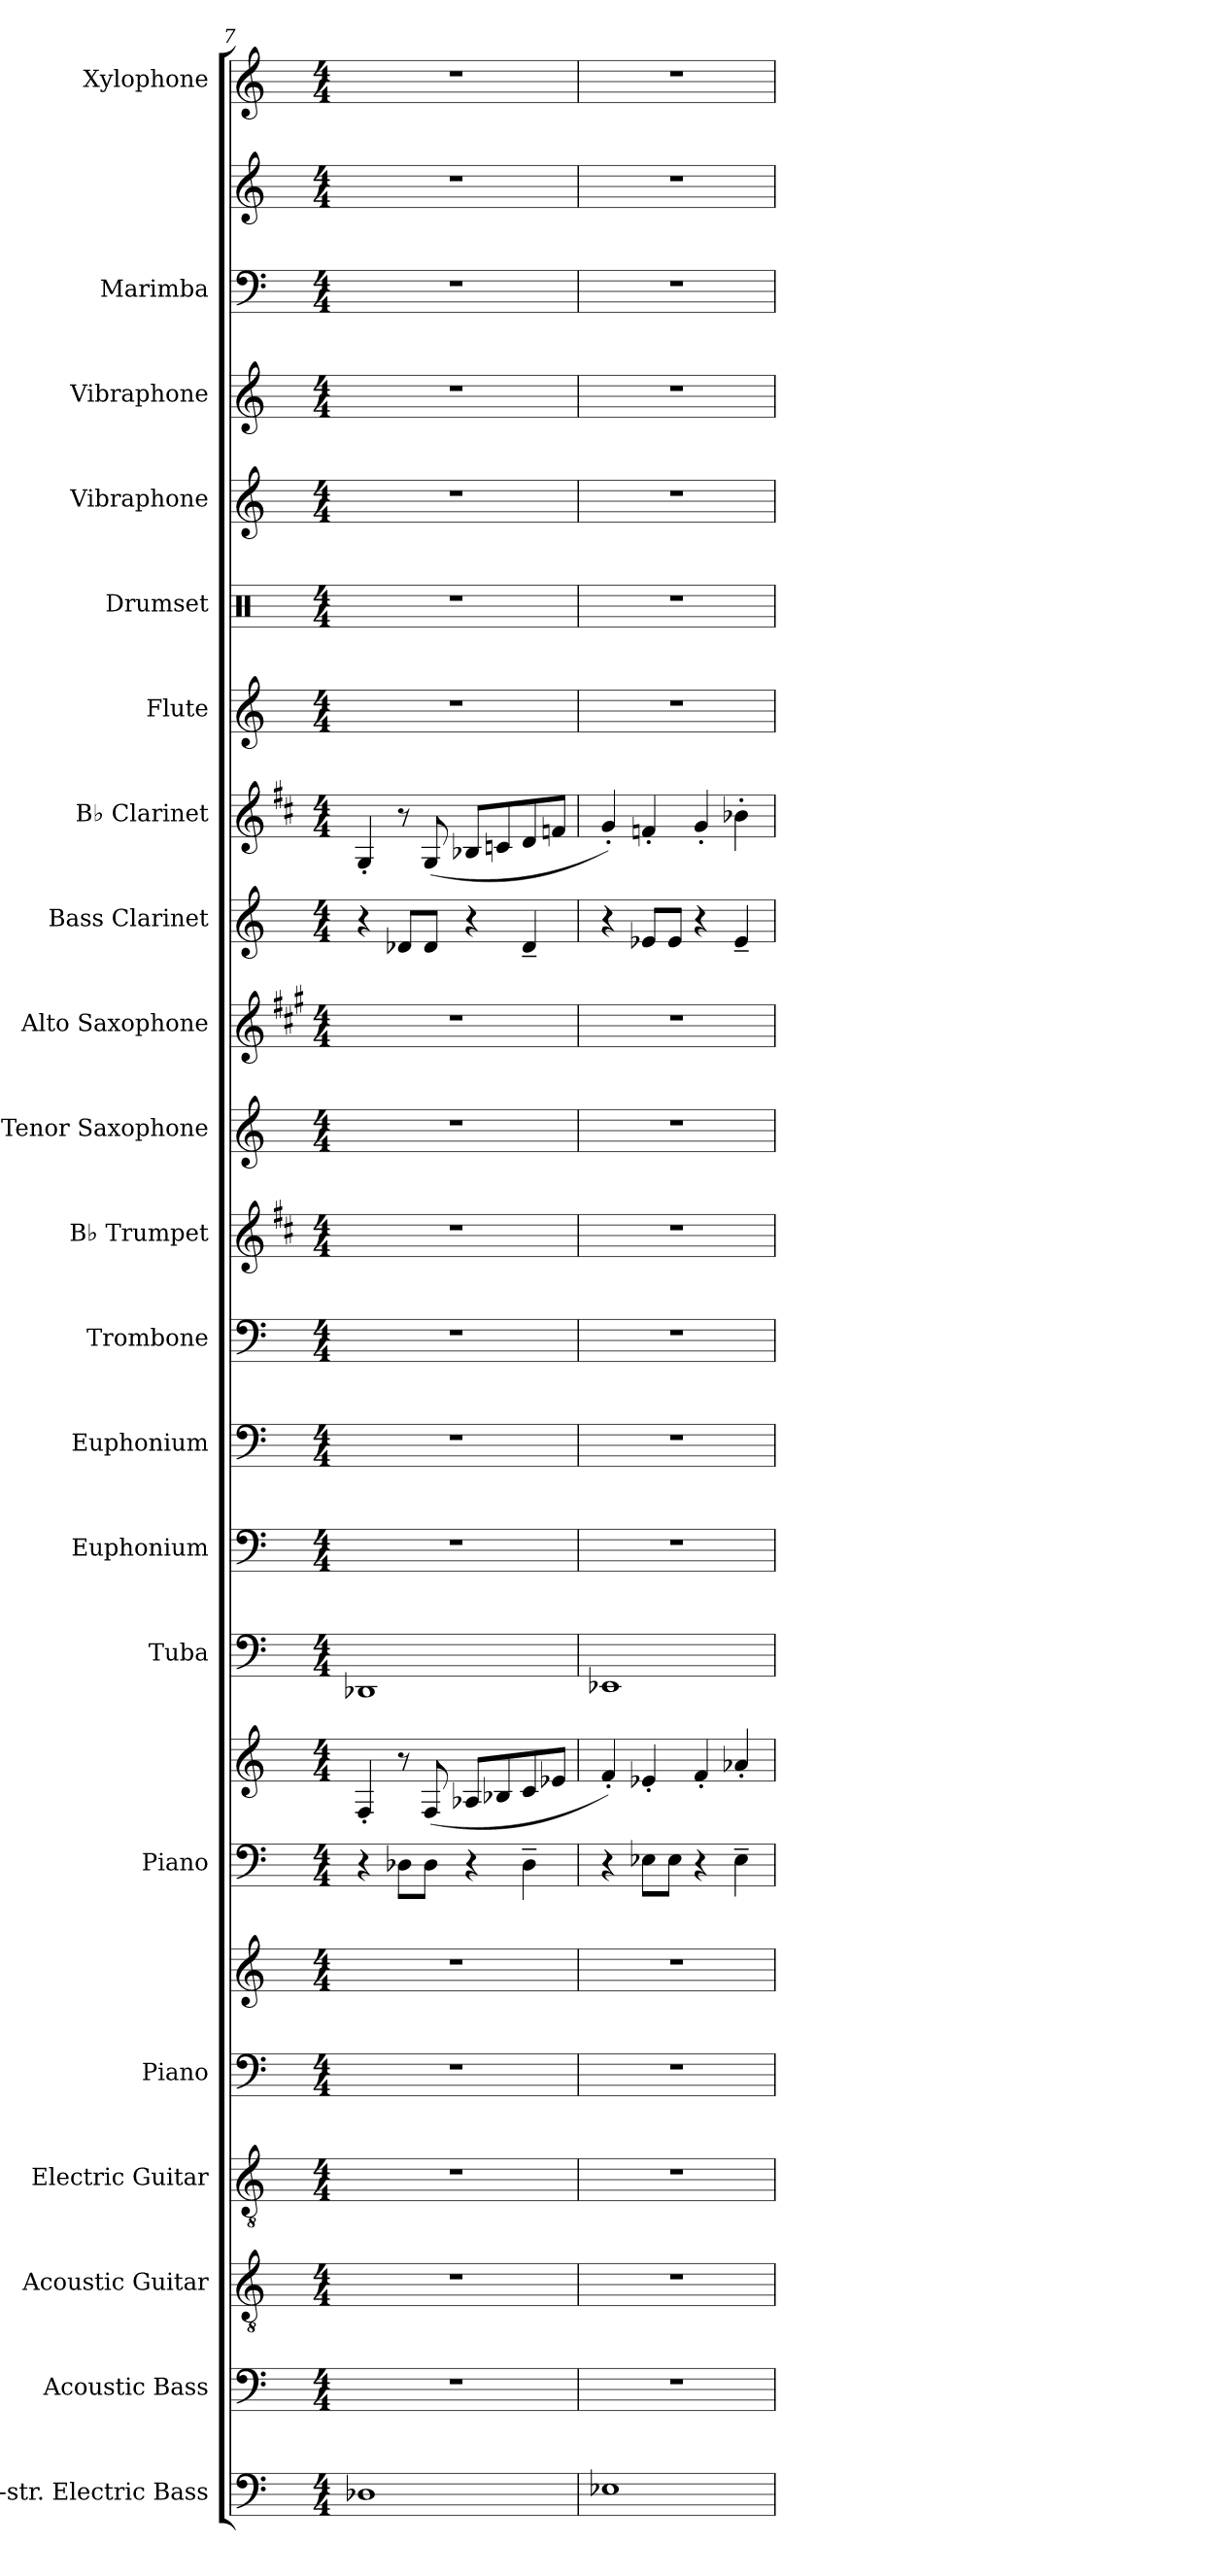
**kern	**kern	**kern	**kern	**kern	**kern	**kern	**kern	**kern	**kern	**kern	**kern	**kern	**kern	**kern	**kern	**kern	**kern	**kern	**kern	**kern	**kern	**kern	**kern
*part21	*part20	*part19	*part18	*part17	*part17	*part16	*part16	*part15	*part14	*part13	*part12	*part11	*part10	*part9	*part8	*part7	*part6	*part5	*part4	*part3	*part2	*part2	*part1
*staff24	*staff23	*staff22	*staff21	*staff20	*staff19	*staff18	*staff17	*staff16	*staff15	*staff14	*staff13	*staff12	*staff11	*staff10	*staff9	*staff8	*staff7	*staff6	*staff5	*staff4	*staff3	*staff2	*staff1
*I"5-str. Electric Bass	*I"Acoustic Bass	*I"Acoustic Guitar	*I"Electric Guitar	*I"Piano	*	*I"Piano	*	*I"Tuba	*I"Euphonium	*I"Euphonium	*I"Trombone	*I"B♭ Trumpet	*I"Tenor Saxophone	*I"Alto Saxophone	*I"Bass Clarinet	*I"B♭ Clarinet	*I"Flute	*I"Drumset	*I"Vibraphone	*I"Vibraphone	*I"Marimba	*	*I"Xylophone
*I'El. B.	*I'Bass	*I'Guit.	*I'El. Guit.	*I'Pno.	*	*I'Pno.	*	*I'Tba.	*I'Euph.	*I'Euph.	*I'Tbn.	*I'B♭ Tpt.	*I'T. Sax.	*I'A. Sax.	*I'B. Cl.	*I'B♭ Cl.	*I'Fl.	*I'Drs.	*I'Vib.	*I'Vib.	*I'Mrm.	*	*I'Xyl.
*clefF4	*clefF4	*clefGv2	*clefGv2	*clefF4	*clefG2	*clefF4	*clefG2	*clefF4	*clefF4	*clefF4	*clefF4	*clefG2	*clefG2	*clefG2	*clefG2	*clefG2	*clefG2	*clefX	*clefG2	*clefG2	*clefF4	*clefG2	*clefG2
*ITrd7c12	*ITrd7c12	*	*	*	*	*	*	*	*	*	*	*ITrd1c2	*ITrd8c14	*ITrd5c9	*ITrd8c14	*ITrd1c2	*	*	*	*	*	*	*ITrd-7c-12
*k[]	*k[]	*k[]	*k[]	*k[]	*k[]	*k[]	*k[]	*k[]	*k[]	*k[]	*k[]	*k[]	*k[]	*k[]	*k[]	*k[]	*k[]	*k[]	*k[]	*k[]	*k[]	*k[]	*k[]
*M4/4	*M4/4	*M4/4	*M4/4	*M4/4	*M4/4	*M4/4	*M4/4	*M4/4	*M4/4	*M4/4	*M4/4	*M4/4	*M4/4	*M4/4	*M4/4	*M4/4	*M4/4	*M4/4	*M4/4	*M4/4	*M4/4	*M4/4	*M4/4
=7	=7	=7	=7	=7	=7	=7	=7	=7	=7	=7	=7	=7	=7	=7	=7	=7	=7	=7	=7	=7	=7	=7	=7
1DD-X	1r	1r	1r	1r	1r	4r	4F'/	1DD-X	1r	1r	1r	1r	1r	1r	4r	4F'/	1r	1r	1r	1r	1r	1r	1r
.	.	.	.	.	.	8D-X\L	8r	.	.	.	.	.	.	.	8D-X/L	8r	.	.	.	.	.	.	.
.	.	.	.	.	.	8D-\J	(8F/	.	.	.	.	.	.	.	8D-/J	(8F/	.	.	.	.	.	.	.
.	.	.	.	.	.	4r	8A-X/L	.	.	.	.	.	.	.	4r	8A-X/L	.	.	.	.	.	.	.
.	.	.	.	.	.	.	8B-X/	.	.	.	.	.	.	.	.	8B-X/	.	.	.	.	.	.	.
.	.	.	.	.	.	4D-~\	8c/	.	.	.	.	.	.	.	4D-~/	8c/	.	.	.	.	.	.	.
.	.	.	.	.	.	.	8e-X/J	.	.	.	.	.	.	.	.	8e-X/J	.	.	.	.	.	.	.
!!LO:PB:g=z
=8	=8	=8	=8	=8	=8	=8	=8	=8	=8	=8	=8	=8	=8	=8	=8	=8	=8	=8	=8	=8	=8	=8	=8
1EE-X	1r	1r	1r	1r	1r	4r	4f'/)	1EE-X	1r	1r	1r	1r	1r	1r	4r	4f'/)	1r	1r	1r	1r	1r	1r	1r
.	.	.	.	.	.	8E-X\L	4e-X'/	.	.	.	.	.	.	.	8E-X/L	4e-X'/	.	.	.	.	.	.	.
.	.	.	.	.	.	8E-\J	.	.	.	.	.	.	.	.	8E-/J	.	.	.	.	.	.	.	.
.	.	.	.	.	.	4r	4f'/	.	.	.	.	.	.	.	4r	4f'/	.	.	.	.	.	.	.
.	.	.	.	.	.	4E-~\	4a-X'/	.	.	.	.	.	.	.	4E-~/	4a-X'\	.	.	.	.	.	.	.
=	=	=	=	=	=	=	=	=	=	=	=	=	=	=	=	=	=	=	=	=	=	=	=
*-	*-	*-	*-	*-	*-	*-	*-	*-	*-	*-	*-	*-	*-	*-	*-	*-	*-	*-	*-	*-	*-	*-	*-
